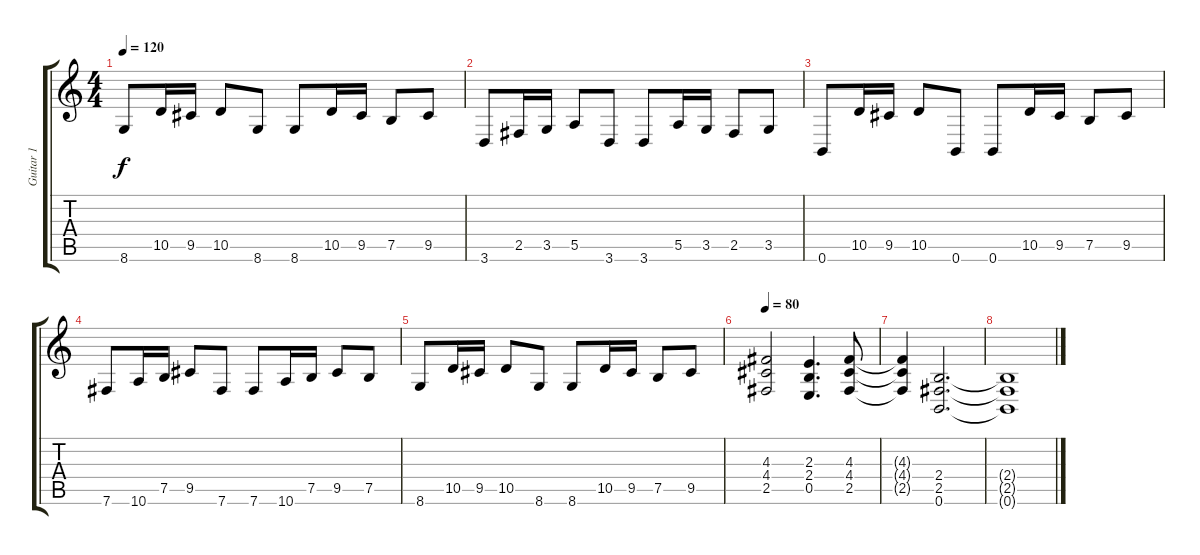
\track ("Guitar 1" "Guitar 1") {instrument distortionguitar}
\staff {score tabs}
\tuning (B3 Gb3 D3 A2 E2 B1) {hide}
\ts (4 4)
\tempo 120
\clef g2
\ks c
8.6.8{dy f} 10.5.16 9.5.16 10.5.8 8.6.8 8.6.8 10.5.16 9.5.16 7.5.8 9.5.8 |
3.6.8 2.5.16 3.5.16 5.5.8 3.6.8 3.6.8 5.5.16 3.5.16 2.5.8 3.5.8 |
0.6.8 10.5.16 9.5.16 10.5.8 0.6.8 0.6.8 10.5.16 9.5.16 7.5.8 9.5.8 |
7.6.8 10.6.16 7.5.16 9.5.8 7.6.8 7.6.8 10.6.16 7.5.16 9.5.8 7.5.8 |
8.6.8 10.5.16 9.5.16 10.5.8 8.6.8 8.6.8 10.5.16 9.5.16 7.5.8 9.5.8 |
\tempo 80
(4.3 4.4 2.5).2 (2.3 2.4 0.5).4{d} (4.3 4.4 2.5).8 |
(4.3{t} 4.4{t} 2.5{t}).4 (2.4 2.5 0.6).2{d} |
(2.4{t} 2.5{t} 0.6{t}).1
